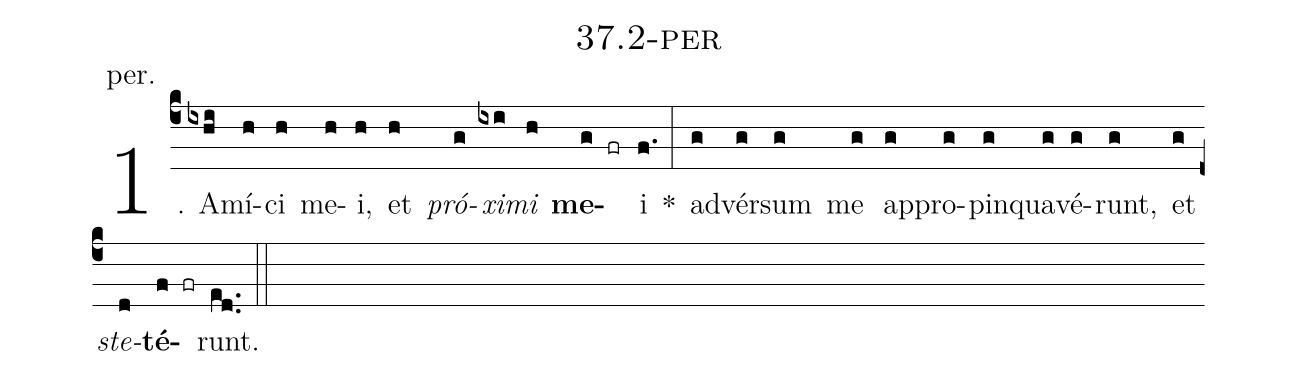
name: 37.2-per;
annotation: per.;
%%
(c4)1. A(ixhi)mí(h)ci(h) me(h)i,(h) et(h) <i>pró</i>(g)<i>xi</i>(ixi)<i>mi</i>(h) <b>me</b>(g fr)i(f.) *(:) ad(g)vér(g)sum(g) me(g) ap(g)pro(g)pin(g)qua(g)vé(g)runt,(g) et(g) <i>ste</i>(d)<b>té</b>(f fr)runt.(ed..) (::)


%E(g) u(g) o(g) u(d) a(f) e.(ed..) (::)
